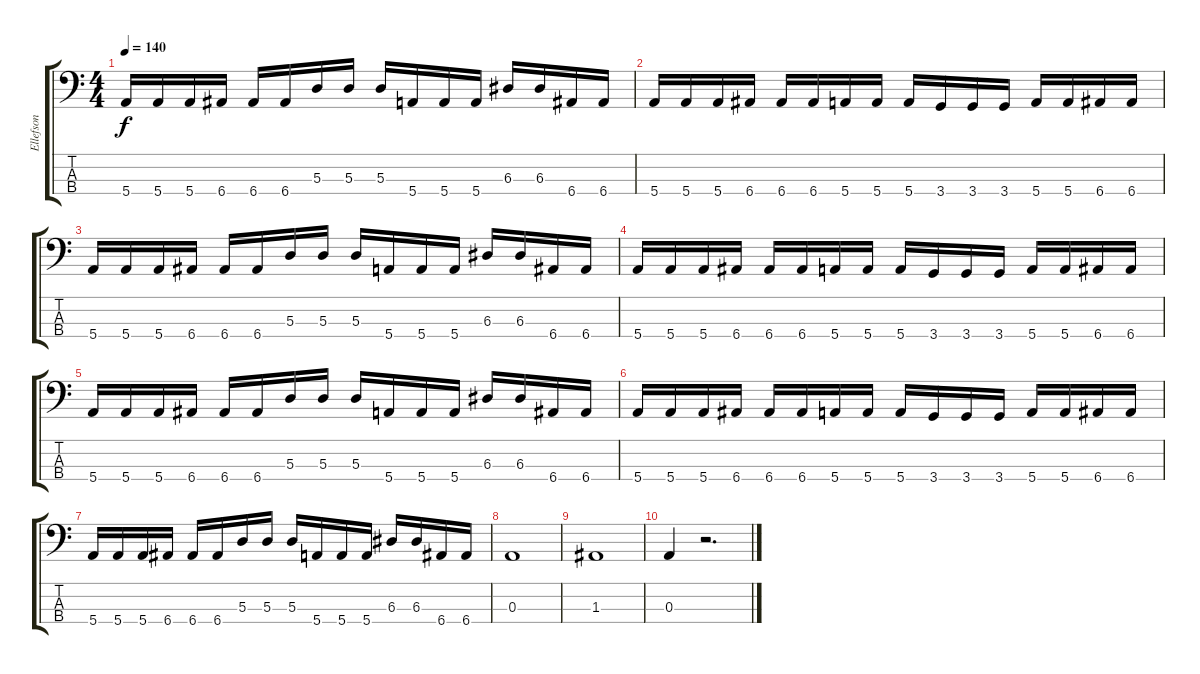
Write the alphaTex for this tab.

\track ("Ellefson" "Ellefson") {instrument electricbasspick}
\staff {score tabs}
\tuning (G2 D2 A1 E1) {hide}
\ts (4 4)
\tempo 140
\clef f4
\ks c
5.4.16{dy f} 5.4.16 5.4.16 6.4.16 6.4.16 6.4.16 5.3.16 5.3.16 5.3.16 5.4.16 5.4.16 5.4.16 6.3.16 6.3.16 6.4.16 6.4.16 |
5.4.16 5.4.16 5.4.16 6.4.16 6.4.16 6.4.16 5.4.16 5.4.16 5.4.16 3.4.16 3.4.16 3.4.16 5.4.16 5.4.16 6.4.16 6.4.16 |
5.4.16 5.4.16 5.4.16 6.4.16 6.4.16 6.4.16 5.3.16 5.3.16 5.3.16 5.4.16 5.4.16 5.4.16 6.3.16 6.3.16 6.4.16 6.4.16 |
5.4.16 5.4.16 5.4.16 6.4.16 6.4.16 6.4.16 5.4.16 5.4.16 5.4.16 3.4.16 3.4.16 3.4.16 5.4.16 5.4.16 6.4.16 6.4.16 |
5.4.16 5.4.16 5.4.16 6.4.16 6.4.16 6.4.16 5.3.16 5.3.16 5.3.16 5.4.16 5.4.16 5.4.16 6.3.16 6.3.16 6.4.16 6.4.16 |
5.4.16 5.4.16 5.4.16 6.4.16 6.4.16 6.4.16 5.4.16 5.4.16 5.4.16 3.4.16 3.4.16 3.4.16 5.4.16 5.4.16 6.4.16 6.4.16 |
5.4.16 5.4.16 5.4.16 6.4.16 6.4.16 6.4.16 5.3.16 5.3.16 5.3.16 5.4.16 5.4.16 5.4.16 6.3.16 6.3.16 6.4.16 6.4.16 |
0.3.1 |
1.3.1 |
0.3.4 r.2{d}
